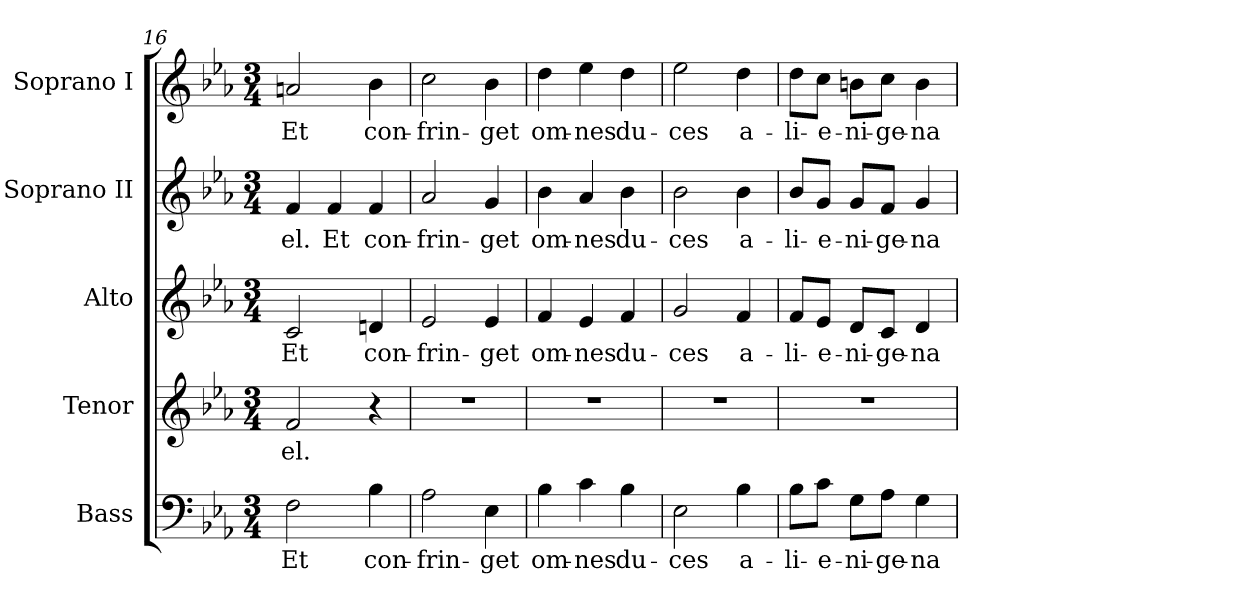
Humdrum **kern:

**kern	**text	**kern	**text	**kern	**text	**kern	**text	**kern	**text
*part5	*part5	*part4	*part4	*part3	*part3	*part2	*part2	*part1	*part1
*staff5	*staff5	*staff4	*staff4	*staff3	*staff3	*staff2	*staff2	*staff1	*staff1
*I"Bass	*	*I"Tenor	*	*I"Alto	*	*I"Soprano II	*	*I"Soprano I	*
*I'B.	*	*I'T.	*	*I'A.	*	*I'S.	*	*I'S.	*
!!LO:LB:g=z
*clefF4	*	*clefG2	*	*clefG2	*	*clefG2	*	*clefG2	*
*	*	*ITrd7c12	*	*	*	*	*	*	*
*k[b-e-a-]	*	*k[b-e-a-]	*	*k[b-e-a-]	*	*k[b-e-a-]	*	*k[b-e-a-]	*
*E-:	*	*E-:	*	*E-:	*	*E-:	*	*E-:	*
*M3/4	*	*M3/4	*	*M3/4	*	*M3/4	*	*M3/4	*
=16	=16	=16	=16	=16	=16	=16	=16	=16	=16
!	!LO:LY:b:color=#000000	!	!	!	!	!	!	!	!
!	!	!	!LO:LY:b:color=#000000	!	!	!	!	!	!
!	!	!	!	!	!LO:LY:b:color=#000000	!	!	!	!
!	!	!	!	!	!	!	!LO:LY:b:color=#000000	!	!
!	!	!	!	!	!	!	!	!	!LO:LY:b:color=#000000
2Fi\	Et	2Fi/	-el.	2ci/	Et	4fi/	-el.	2ani/	Et
!	!	!	!	!	!	!	!LO:LY:b:color=#000000	!	!
.	.	.	.	.	.	4fi/	Et	.	.
!	!LO:LY:b:color=#000000	!	!	!	!	!	!	!	!
!	!	!	!	!	!LO:LY:b:color=#000000	!	!	!	!
!	!	!	!	!	!	!	!LO:LY:b:color=#000000	!	!
!	!	!	!	!	!	!	!	!	!LO:LY:b:color=#000000
4B-i\	con-	4r	.	4dni/	con-	4fi/	con-	4b-i\	con-
=17	=17	=17	=17	=17	=17	=17	=17	=17	=17
!	!LO:LY:b:color=#000000	!LO:N:vis=1	!	!	!	!	!	!	!
!	!	!	!	!	!LO:LY:b:color=#000000	!	!	!	!
!	!	!	!	!	!	!	!LO:LY:b:color=#000000	!	!
!	!	!	!	!	!	!	!	!	!LO:LY:b:color=#000000
2A-i\	-frin-	2.r	.	2e-i/	-frin-	2a-i/	-frin-	2cci\	-frin-
!	!LO:LY:b:color=#000000	!	!	!	!	!	!	!	!
!	!	!	!	!	!LO:LY:b:color=#000000	!	!	!	!
!	!	!	!	!	!	!	!LO:LY:b:color=#000000	!	!
!	!	!	!	!	!	!	!	!	!LO:LY:b:color=#000000
4E-i\	-get	.	.	4e-i/	-get	4gi/	-get	4b-i\	-get
=18	=18	=18	=18	=18	=18	=18	=18	=18	=18
!	!LO:LY:b:color=#000000	!LO:N:vis=1	!	!	!	!	!	!	!
!	!	!	!	!	!LO:LY:b:color=#000000	!	!	!	!
!	!	!	!	!	!	!	!LO:LY:b:color=#000000	!	!
!	!	!	!	!	!	!	!	!	!LO:LY:b:color=#000000
4B-i\	om-	2.r	.	4fi/	om-	4b-i\	om-	4ddi\	om-
!	!LO:LY:b:color=#000000	!	!	!	!	!	!	!	!
!	!	!	!	!	!LO:LY:b:color=#000000	!	!	!	!
!	!	!	!	!	!	!	!LO:LY:b:color=#000000	!	!
!	!	!	!	!	!	!	!	!	!LO:LY:b:color=#000000
4ci\	-nes	.	.	4e-i/	-nes	4a-i/	-nes	4ee-i\	-nes
!	!LO:LY:b:color=#000000	!	!	!	!	!	!	!	!
!	!	!	!	!	!LO:LY:b:color=#000000	!	!	!	!
!	!	!	!	!	!	!	!LO:LY:b:color=#000000	!	!
!	!	!	!	!	!	!	!	!	!LO:LY:b:color=#000000
4B-i\	du-	.	.	4fi/	du-	4b-i\	du-	4ddi\	du-
=19	=19	=19	=19	=19	=19	=19	=19	=19	=19
!	!LO:LY:b:color=#000000	!LO:N:vis=1	!	!	!	!	!	!	!
!	!	!	!	!	!LO:LY:b:color=#000000	!	!	!	!
!	!	!	!	!	!	!	!LO:LY:b:color=#000000	!	!
!	!	!	!	!	!	!	!	!	!LO:LY:b:color=#000000
2E-i\	-ces	2.r	.	2gi/	-ces	2b-i\	-ces	2ee-i\	-ces
!	!LO:LY:b:color=#000000	!	!	!	!	!	!	!	!
!	!	!	!	!	!LO:LY:b:color=#000000	!	!	!	!
!	!	!	!	!	!	!	!LO:LY:b:color=#000000	!	!
!	!	!	!	!	!	!	!	!	!LO:LY:b:color=#000000
4B-i\	a-	.	.	4fi/	a-	4b-i\	a-	4ddi\	a-
=20	=20	=20	=20	=20	=20	=20	=20	=20	=20
!	!LO:LY:b:color=#000000	!LO:N:vis=1	!	!	!	!	!	!	!
!	!	!	!	!	!LO:LY:b:color=#000000	!	!	!	!
!	!	!	!	!	!	!	!LO:LY:b:color=#000000	!	!
!	!	!	!	!	!	!	!	!	!LO:LY:b:color=#000000
8B-i\L	-li-	2.r	.	8fi/L	-li-	8b-i/L	-li-	8ddi\L	-li-
!	!LO:LY:b:color=#000000	!	!	!	!	!	!	!	!
!	!	!	!	!	!LO:LY:b:color=#000000	!	!	!	!
!	!	!	!	!	!	!	!LO:LY:b:color=#000000	!	!
!	!	!	!	!	!	!	!	!	!LO:LY:b:color=#000000
8ci\J	-e-	.	.	8e-i/J	-e-	8gi/J	-e-	8cci\J	-e-
!	!LO:LY:b:color=#000000	!	!	!	!	!	!	!	!
!	!	!	!	!	!LO:LY:b:color=#000000	!	!	!	!
!	!	!	!	!	!	!	!LO:LY:b:color=#000000	!	!
!	!	!	!	!	!	!	!	!	!LO:LY:b:color=#000000
8Gi\L	-ni-	.	.	8di/L	-ni-	8gi/L	-ni-	8bni\L	-ni-
!	!LO:LY:b:color=#000000	!	!	!	!	!	!	!	!
!	!	!	!	!	!LO:LY:b:color=#000000	!	!	!	!
!	!	!	!	!	!	!	!LO:LY:b:color=#000000	!	!
!	!	!	!	!	!	!	!	!	!LO:LY:b:color=#000000
8A-i\J	-ge-	.	.	8ci/J	-ge-	8fi/J	-ge-	8cci\J	-ge-
!	!LO:LY:b:color=#000000	!	!	!	!	!	!	!	!
!	!	!	!	!	!LO:LY:b:color=#000000	!	!	!	!
!	!	!	!	!	!	!	!LO:LY:b:color=#000000	!	!
!	!	!	!	!	!	!	!	!	!LO:LY:b:color=#000000
4Gi\	-na-	.	.	4di/	-na-	4gi/	-na-	4bi\	-na-
=	=	=	=	=	=	=	=	=	=
*-	*-	*-	*-	*-	*-	*-	*-	*-	*-
